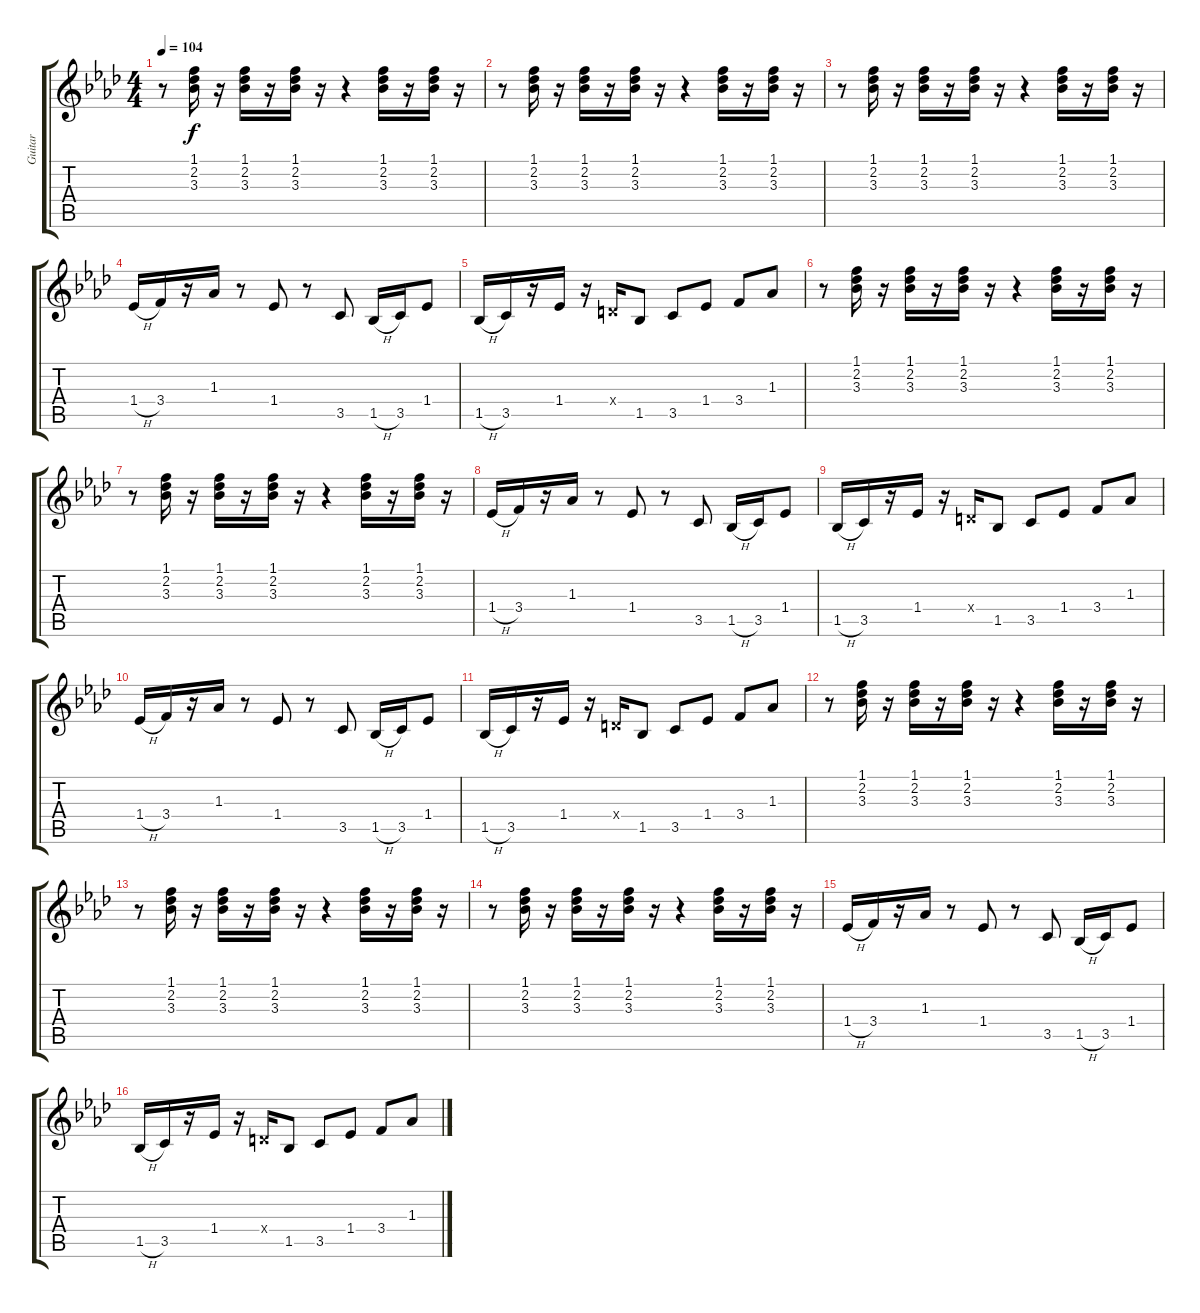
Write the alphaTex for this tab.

\track ("Guitar" "Guitar") {instrument electricguitarclean}
\staff {score tabs}
\tuning (E4 B3 G3 D3 A2 E2) {hide}
\ts (4 4)
\tempo 104
\clef g2
\ks ab
r.8{dy f} (1.1 2.2 3.3).16 r.16 (1.1 2.2 3.3).16 r.16 (1.1 2.2 3.3).16 r.16 r.4 (1.1 2.2 3.3).16 r.16 (1.1 2.2 3.3).16 r.16 |
r.8 (1.1 2.2 3.3).16 r.16 (1.1 2.2 3.3).16 r.16 (1.1 2.2 3.3).16 r.16 r.4 (1.1 2.2 3.3).16 r.16 (1.1 2.2 3.3).16 r.16 |
r.8 (1.1 2.2 3.3).16 r.16 (1.1 2.2 3.3).16 r.16 (1.1 2.2 3.3).16 r.16 r.4 (1.1 2.2 3.3).16 r.16 (1.1 2.2 3.3).16 r.16 |
1.4{h}.16 3.4.16 r.16 1.3.16 r.8 1.4.8 r.8 3.5.8 1.5{h}.16 3.5.16 1.4.8 |
1.5{h}.16 3.5.16 r.16 1.4.16 r.16 0.4{x}.16 1.5.8 3.5.8 1.4.8 3.4.8 1.3.8 |
r.8 (1.1 2.2 3.3).16 r.16 (1.1 2.2 3.3).16 r.16 (1.1 2.2 3.3).16 r.16 r.4 (1.1 2.2 3.3).16 r.16 (1.1 2.2 3.3).16 r.16 |
r.8 (1.1 2.2 3.3).16 r.16 (1.1 2.2 3.3).16 r.16 (1.1 2.2 3.3).16 r.16 r.4 (1.1 2.2 3.3).16 r.16 (1.1 2.2 3.3).16 r.16 |
1.4{h}.16 3.4.16 r.16 1.3.16 r.8 1.4.8 r.8 3.5.8 1.5{h}.16 3.5.16 1.4.8 |
1.5{h}.16 3.5.16 r.16 1.4.16 r.16 0.4{x}.16 1.5.8 3.5.8 1.4.8 3.4.8 1.3.8 |
1.4{h}.16 3.4.16 r.16 1.3.16 r.8 1.4.8 r.8 3.5.8 1.5{h}.16 3.5.16 1.4.8 |
1.5{h}.16 3.5.16 r.16 1.4.16 r.16 0.4{x}.16 1.5.8 3.5.8 1.4.8 3.4.8 1.3.8 |
r.8 (1.1 2.2 3.3).16 r.16 (1.1 2.2 3.3).16 r.16 (1.1 2.2 3.3).16 r.16 r.4 (1.1 2.2 3.3).16 r.16 (1.1 2.2 3.3).16 r.16 |
r.8 (1.1 2.2 3.3).16 r.16 (1.1 2.2 3.3).16 r.16 (1.1 2.2 3.3).16 r.16 r.4 (1.1 2.2 3.3).16 r.16 (1.1 2.2 3.3).16 r.16 |
r.8 (1.1 2.2 3.3).16 r.16 (1.1 2.2 3.3).16 r.16 (1.1 2.2 3.3).16 r.16 r.4 (1.1 2.2 3.3).16 r.16 (1.1 2.2 3.3).16 r.16 |
1.4{h}.16 3.4.16 r.16 1.3.16 r.8 1.4.8 r.8 3.5.8 1.5{h}.16 3.5.16 1.4.8 |
1.5{h}.16 3.5.16 r.16 1.4.16 r.16 0.4{x}.16 1.5.8 3.5.8 1.4.8 3.4.8 1.3.8
